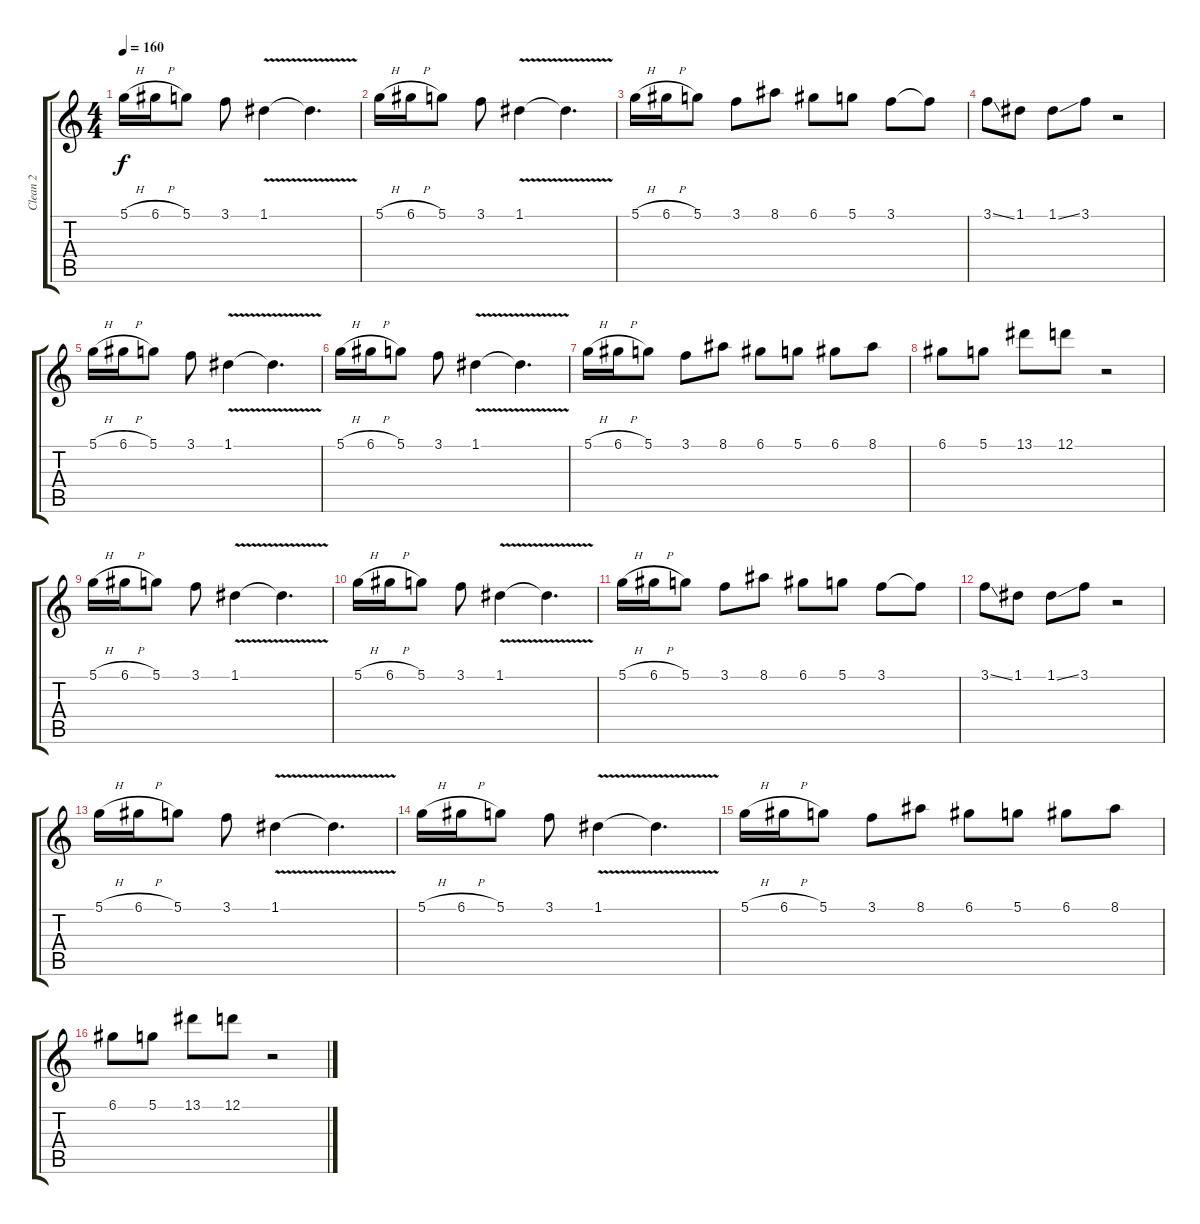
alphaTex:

\track ("Clean 2" "Clean 2") {instrument acousticguitarsteel}
\staff {score tabs}
\tuning (D4 A3 F3 C3 G2 C2) {hide}
\ts (4 4)
\tempo 160
\clef g2
\ks c
5.1{h}.16{dy f} 6.1{h}.16 5.1.8 3.1.8 1.1{v}.4 1.1{t}.4{d} |
5.1{h}.16 6.1{h}.16 5.1.8 3.1.8 1.1{v}.4 1.1{t}.4{d} |
5.1{h}.16 6.1{h}.16 5.1.8 3.1.8 8.1.8 6.1.8 5.1.8 3.1.8 3.1{t}.8 |
3.1{ss}.8 1.1.8 1.1{ss}.8 3.1.8 r.2 |
5.1{h}.16 6.1{h}.16 5.1.8 3.1.8 1.1{v}.4 1.1{t}.4{d} |
5.1{h}.16 6.1{h}.16 5.1.8 3.1.8 1.1{v}.4 1.1{t}.4{d} |
5.1{h}.16 6.1{h}.16 5.1.8 3.1.8 8.1.8 6.1.8 5.1.8 6.1.8 8.1.8 |
6.1.8 5.1.8 13.1.8 12.1.8 r.2 |
5.1{h}.16 6.1{h}.16 5.1.8 3.1.8 1.1{v}.4 1.1{t}.4{d} |
5.1{h}.16 6.1{h}.16 5.1.8 3.1.8 1.1{v}.4 1.1{t}.4{d} |
5.1{h}.16 6.1{h}.16 5.1.8 3.1.8 8.1.8 6.1.8 5.1.8 3.1.8 3.1{t}.8 |
3.1{ss}.8 1.1.8 1.1{ss}.8 3.1.8 r.2 |
5.1{h}.16 6.1{h}.16 5.1.8 3.1.8 1.1{v}.4 1.1{t}.4{d} |
5.1{h}.16 6.1{h}.16 5.1.8 3.1.8 1.1{v}.4 1.1{t}.4{d} |
5.1{h}.16 6.1{h}.16 5.1.8 3.1.8 8.1.8 6.1.8 5.1.8 6.1.8 8.1.8 |
6.1.8 5.1.8 13.1.8 12.1.8 r.2
